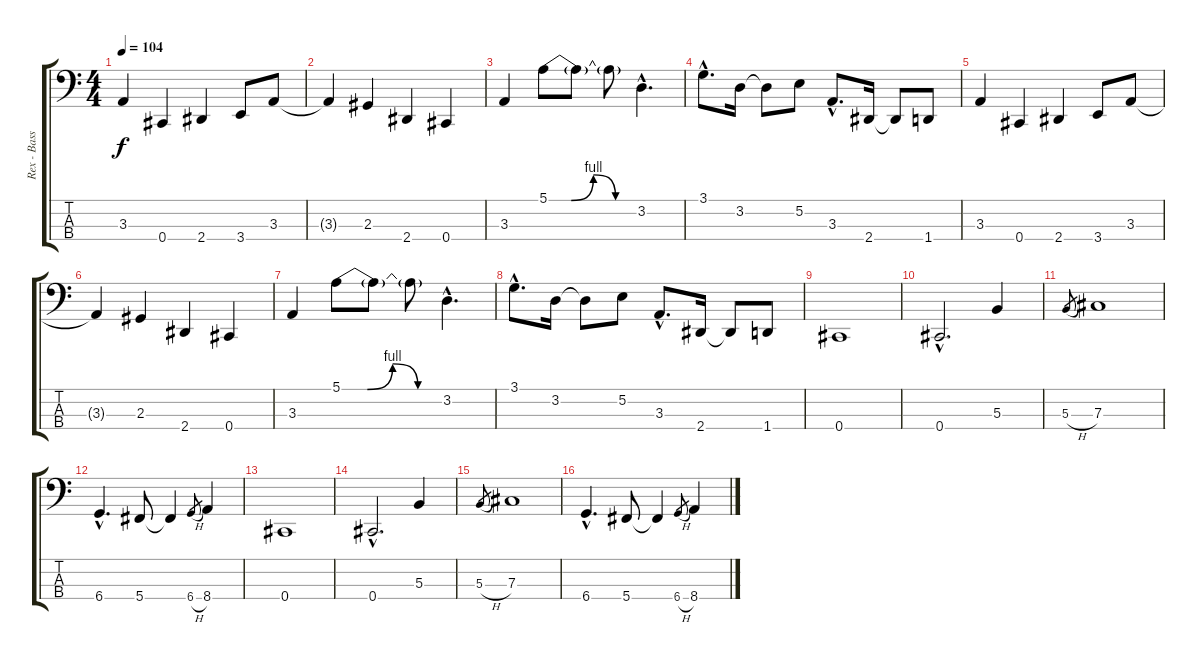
\track ("Rex - Bass" "Rex - Bass") {instrument electricbasspick}
\staff {score tabs}
\tuning (E2 B1 Gb1 Db1) {hide}
\ts (4 4)
\tempo 104
\clef f4
\ks c
3.3.4{dy f} 0.4.4 2.4.4 3.4.8 3.3.8 |
3.3{t}.4 2.3.4 2.4.4 0.4.4 |
3.3.4 5.1{be (custom 0 0 10 0 15 0 30 4 45 0 60 0)}.8 5.1{t}.8 5.1{t}.8 3.2{hac}.4{d} |
3.1{hac}.8{d} 3.2.16 3.2{t}.8 5.2.8 3.3{hac}.8{d} 2.4.16 2.4{t}.8 1.4.8 |
3.3.4 0.4.4 2.4.4 3.4.8 3.3.8 |
3.3{t}.4 2.3.4 2.4.4 0.4.4 |
3.3.4 5.1{be (custom 0 0 10 0 15 0 30 4 45 0 60 0)}.8 5.1{t}.8 5.1{t}.8 3.2{hac}.4{d} |
3.1{hac}.8{d} 3.2.16 3.2{t}.8 5.2.8 3.3{hac}.8{d} 2.4.16 2.4{t}.8 1.4.8 |
0.4.1 |
0.4{hac}.2{d} 5.3.4 |
5.3{h}.8{gr} 7.3.1 |
6.4{hac}.4{d} 5.4.8 5.4{t}.4 6.4{h}.8{gr} 8.4.4 |
0.4.1 |
0.4{hac}.2{d} 5.3.4 |
5.3{h}.8{gr} 7.3.1 |
6.4{hac}.4{d} 5.4.8 5.4{t}.4 6.4{h}.8{gr} 8.4.4
